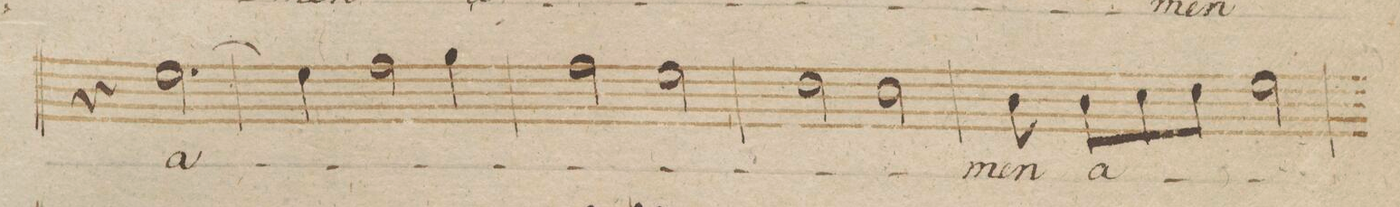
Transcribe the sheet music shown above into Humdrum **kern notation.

**kern	**text	**dynam
*I"Alto.	*	*
*clefC3	*	*
*k[b-]	*	*
*met(c)	*	*
*M4/4	*	*
4r	.	.
[2.f\	a-	.
=248	=248	=248
4f\]	.	.
2g\	.	.
4a\	.	.
=249	=249	=249
2g\	.	.
2f\	.	.
=250	=250	=250
2e\	.	.
2d\	.	.
=251	=251	=251
8c\	-men	.
8c\L	a-	.
8d\	.	.
8e\J	.	.
2.f\	.	.
=252	=252	=252
*-	*-	*-
